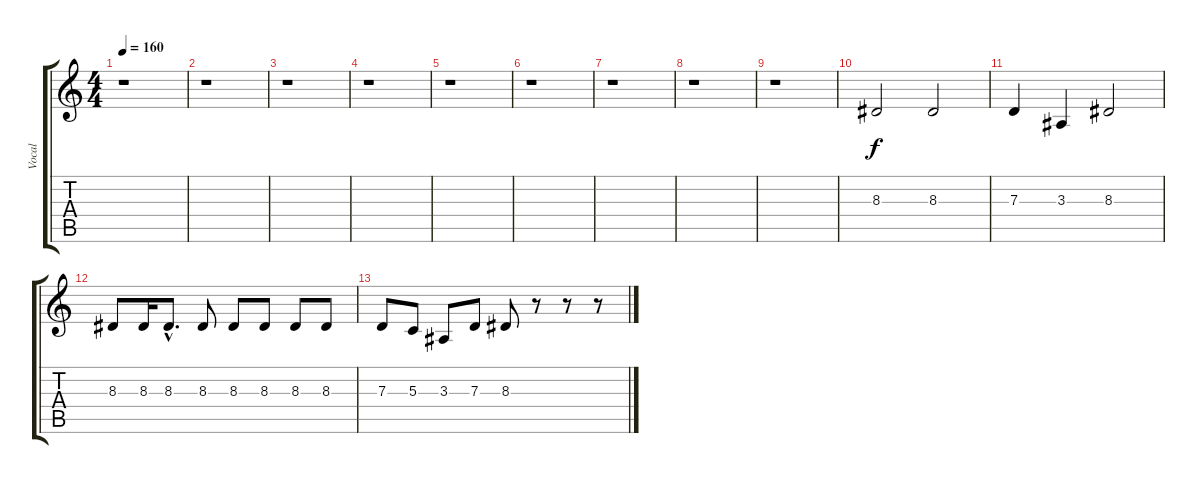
\track ("Vocal" "Vocal") {instrument choiraahs}
\staff {score tabs}
\tuning (E4 B3 G3 D3 A2 E2) {hide}
\ts (4 4)
\tempo 160
\clef g2
\ks c
r.1{dy f} |
r.1 |
r.1 |
r.1 |
r.1 |
r.1 |
r.1 |
r.1 |
r.1 |
8.3.2 8.3.2 |
7.3.4 3.3.4 8.3.2 |
8.3.8 8.3.16 8.3{hac}.8{d} 8.3.8 8.3.8 8.3.8 8.3.8 8.3.8 |
7.3.8 5.3.8 3.3.8 7.3.8 8.3.8 r.8 r.8 r.8
